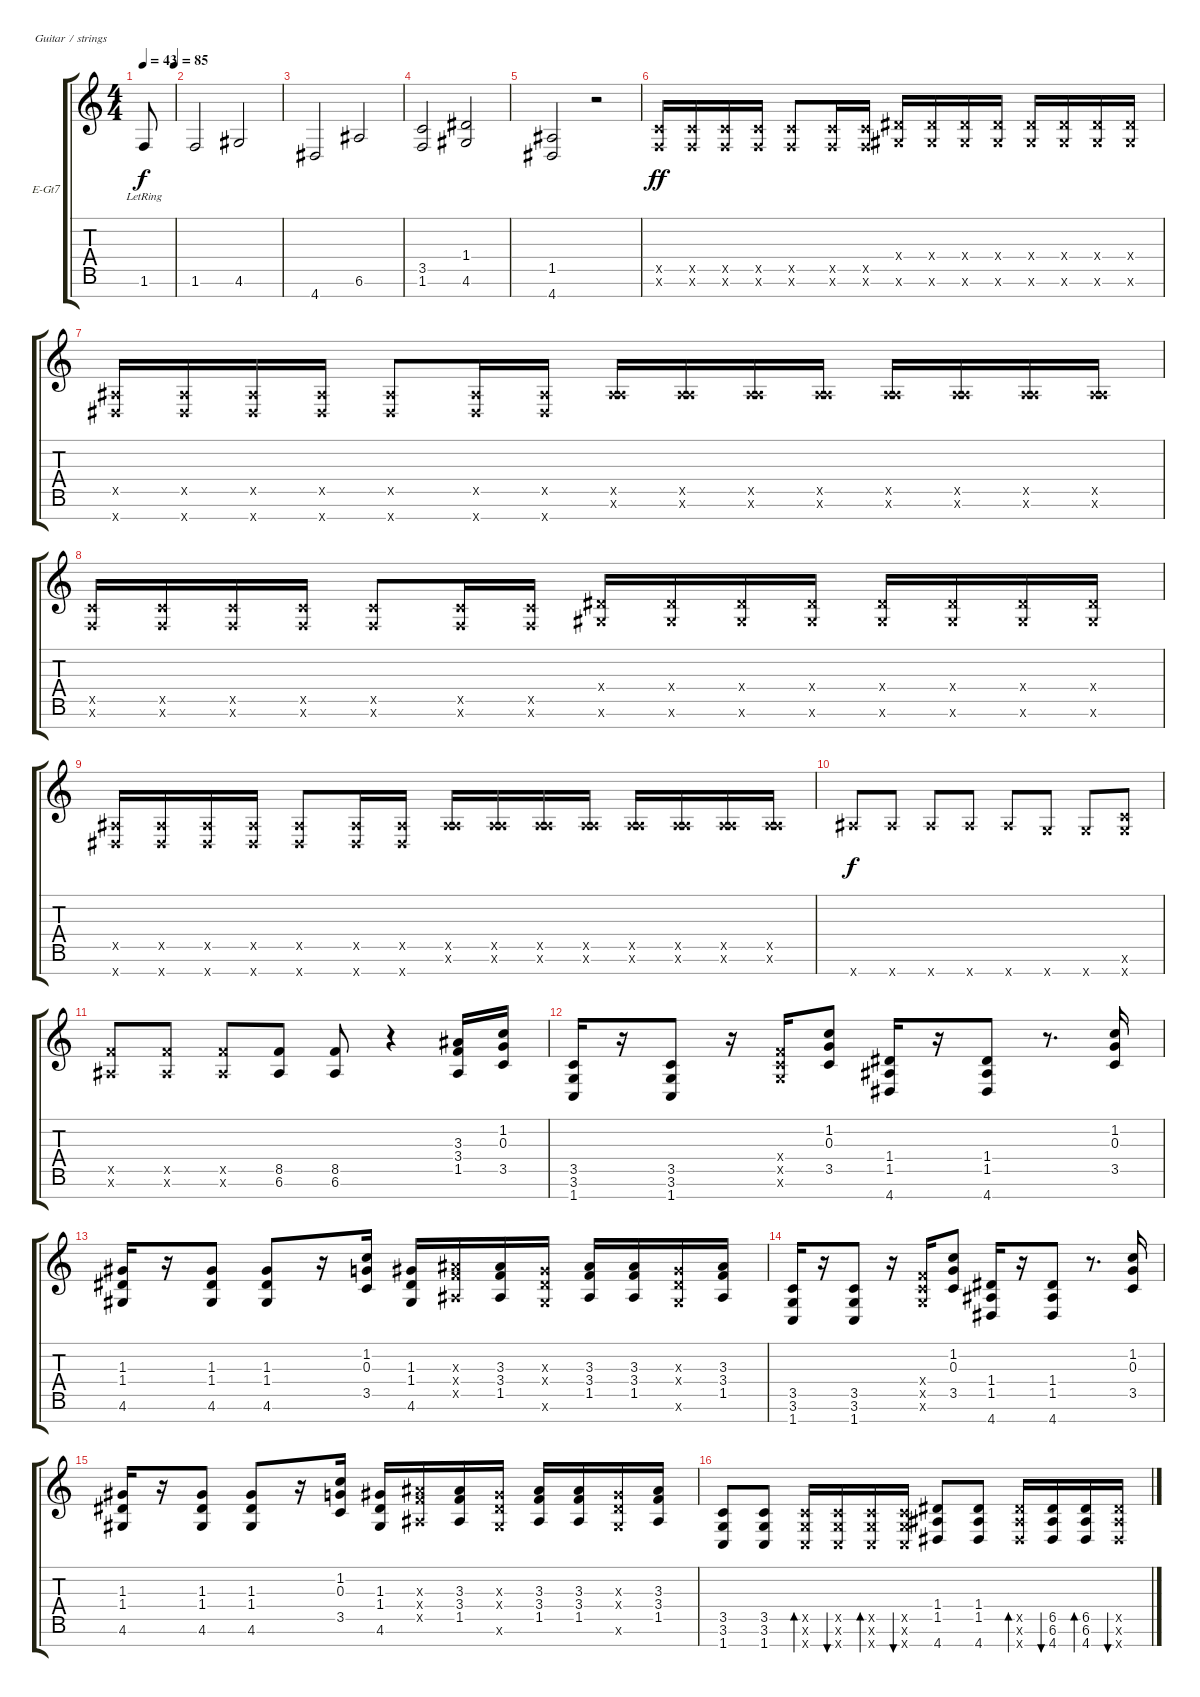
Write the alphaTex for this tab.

\defaultSystemsLayout 4
\bracketExtendMode groupsimilarinstruments
\firstSystemTrackNameOrientation horizontal
\otherSystemsTrackNameOrientation horizontal
\track ("Electric Guitar" "E-Gt7") {instrument distortionguitar}
\staff {score tabs}
\tuning (E4 B3 G3 D3 A2 E2 B1)
\ts (4 4)
\tempo 43
\tempo (85 1)
\clef g2
\scale
0.485477
\ks c
1.6{lr}.8{dy f instrument distortionguitar} |
\scale
0.257261 1.6.2 4.6.2 |
\scale
0.257261 4.7.2 6.6.2 |
\scale
0.333333 (3.5 1.6).2 (1.4 4.6).2 |
\scale
0.333333 (1.5 4.7).2 r.2 |
\scale
0.333333 (1.6{x} 3.5{x}).16{dy ff} (1.6{x} 3.5{x}).16 (1.6{x} 3.5{x}).16 (1.6{x} 3.5{x}).16 (1.6{x} 3.5{x}).8 (1.6{x} 3.5{x}).16 (1.6{x} 3.5{x}).16 (4.6{x} 1.4{x}).16 (4.6{x} 1.4{x}).16 (4.6{x} 1.4{x}).16 (4.6{x} 1.4{x}).16 (4.6{x} 1.4{x}).16 (4.6{x} 1.4{x}).16 (4.6{x} 1.4{x}).16 (4.6{x} 1.4{x}).16 |
\scale
0.333333 (4.7{x} 1.5{x}).16 (4.7{x} 1.5{x}).16 (4.7{x} 1.5{x}).16 (4.7{x} 1.5{x}).16 (4.7{x} 1.5{x}).8 (4.7{x} 1.5{x}).16 (4.7{x} 1.5{x}).16 (6.6{x} 1.5{x}).16 (6.6{x} 1.5{x}).16 (6.6{x} 1.5{x}).16 (6.6{x} 1.5{x}).16 (6.6{x} 1.5{x}).16 (6.6{x} 1.5{x}).16 (6.6{x} 1.5{x}).16 (6.6{x} 1.5{x}).16 |
\scale
0.333333 (1.6{x} 3.5{x}).16 (1.6{x} 3.5{x}).16 (1.6{x} 3.5{x}).16 (1.6{x} 3.5{x}).16 (1.6{x} 3.5{x}).8 (1.6{x} 3.5{x}).16 (1.6{x} 3.5{x}).16 (4.6{x} 1.4{x}).16 (4.6{x} 1.4{x}).16 (4.6{x} 1.4{x}).16 (4.6{x} 1.4{x}).16 (4.6{x} 1.4{x}).16 (4.6{x} 1.4{x}).16 (4.6{x} 1.4{x}).16 (4.6{x} 1.4{x}).16 |
\scale
0.333333 (4.7{x} 1.5{x}).16 (4.7{x} 1.5{x}).16 (4.7{x} 1.5{x}).16 (4.7{x} 1.5{x}).16 (4.7{x} 1.5{x}).8 (4.7{x} 1.5{x}).16 (4.7{x} 1.5{x}).16 (6.6{x} 1.5{x}).16 (6.6{x} 1.5{x}).16 (6.6{x} 1.5{x}).16 (6.6{x} 1.5{x}).16 (6.6{x} 1.5{x}).16 (6.6{x} 1.5{x}).16 (6.6{x} 1.5{x}).16 (6.6{x} 1.5{x}).16 |
\scale
0.333333 11.7{x}.8{dy f} 11.7{x}.8 11.7{x}.8 11.7{x}.8 11.7{x}.8 8.7{x}.8 8.7{x}.8 (8.6{x} 8.7{x}).8 |
\scale
0.333333 (8.5{x} 6.6{x}).8 (8.5{x} 6.6{x}).8 (8.5{x} 6.6{x}).8 (8.5 6.6).8 (8.5 6.6).8 r.4 (3.3 3.4 1.5).16 (1.2 0.3 3.5).16 |
\scale
0.333333 (3.5 3.6 1.7).16 r.16 (3.5 3.6 1.7).8 r.16 (3.4{x} 3.5{x} 3.6{x}).16 (1.2 0.3 3.5).8 (1.4 1.5 4.7).16 r.16 (1.4 1.5 4.7).8 r.8{d} (1.2 0.3 3.5).16 |
\scale
0.333333 (1.3 1.4 4.6).16 r.16 (1.3 1.4 4.6).8 (1.3 1.4 4.6).8 r.16 (1.2 0.3 3.5).16 (1.3 1.4 4.6).16 (3.3{x} 3.4{x} 1.5{x}).16 (3.3 3.4 1.5).16 (1.3{x} 1.4{x} 4.6{x}).16 (3.3 3.4 1.5).16 (3.3 3.4 1.5).16 (1.3{x} 1.4{x} 4.6{x}).16 (3.3 3.4 1.5).16 |
\scale
0.333333 (3.5 3.6 1.7).16 r.16 (3.5 3.6 1.7).8 r.16 (3.4{x} 3.5{x} 3.6{x}).16 (1.2 0.3 3.5).8 (1.4 1.5 4.7).16 r.16 (1.4 1.5 4.7).8 r.8{d} (1.2 0.3 3.5).16 |
\scale
0.333333 (1.3 1.4 4.6).16 r.16 (1.3 1.4 4.6).8 (1.3 1.4 4.6).8 r.16 (1.2 0.3 3.5).16 (1.3 1.4 4.6).16 (3.3{x} 3.4{x} 1.5{x}).16 (3.3 3.4 1.5).16 (1.3{x} 1.4{x} 4.6{x}).16 (3.3 3.4 1.5).16 (3.3 3.4 1.5).16 (1.3{x} 1.4{x} 4.6{x}).16 (3.3 3.4 1.5).16 |
\scale
0.333333 (3.5 3.6 1.7).8 (3.5 3.6 1.7).8 (3.5{x} 3.6{x} 1.7{x}).16{bd 30} (3.5{x} 3.6{x} 1.7{x}).16{bu 30} (3.5{x} 3.6{x} 1.7{x}).16{bd 30} (3.5{x} 3.6{x} 1.7{x}).16{bu 30} (1.4 1.5 4.7).8 (1.4 1.5 4.7).8 (6.5{x} 6.6{x} 4.7{x}).16{bd 30} (6.5 6.6 4.7).16{bu 30} (6.5 6.6 4.7).16{bd 30} (6.5{x} 6.6{x} 4.7{x}).16{bu 30}
